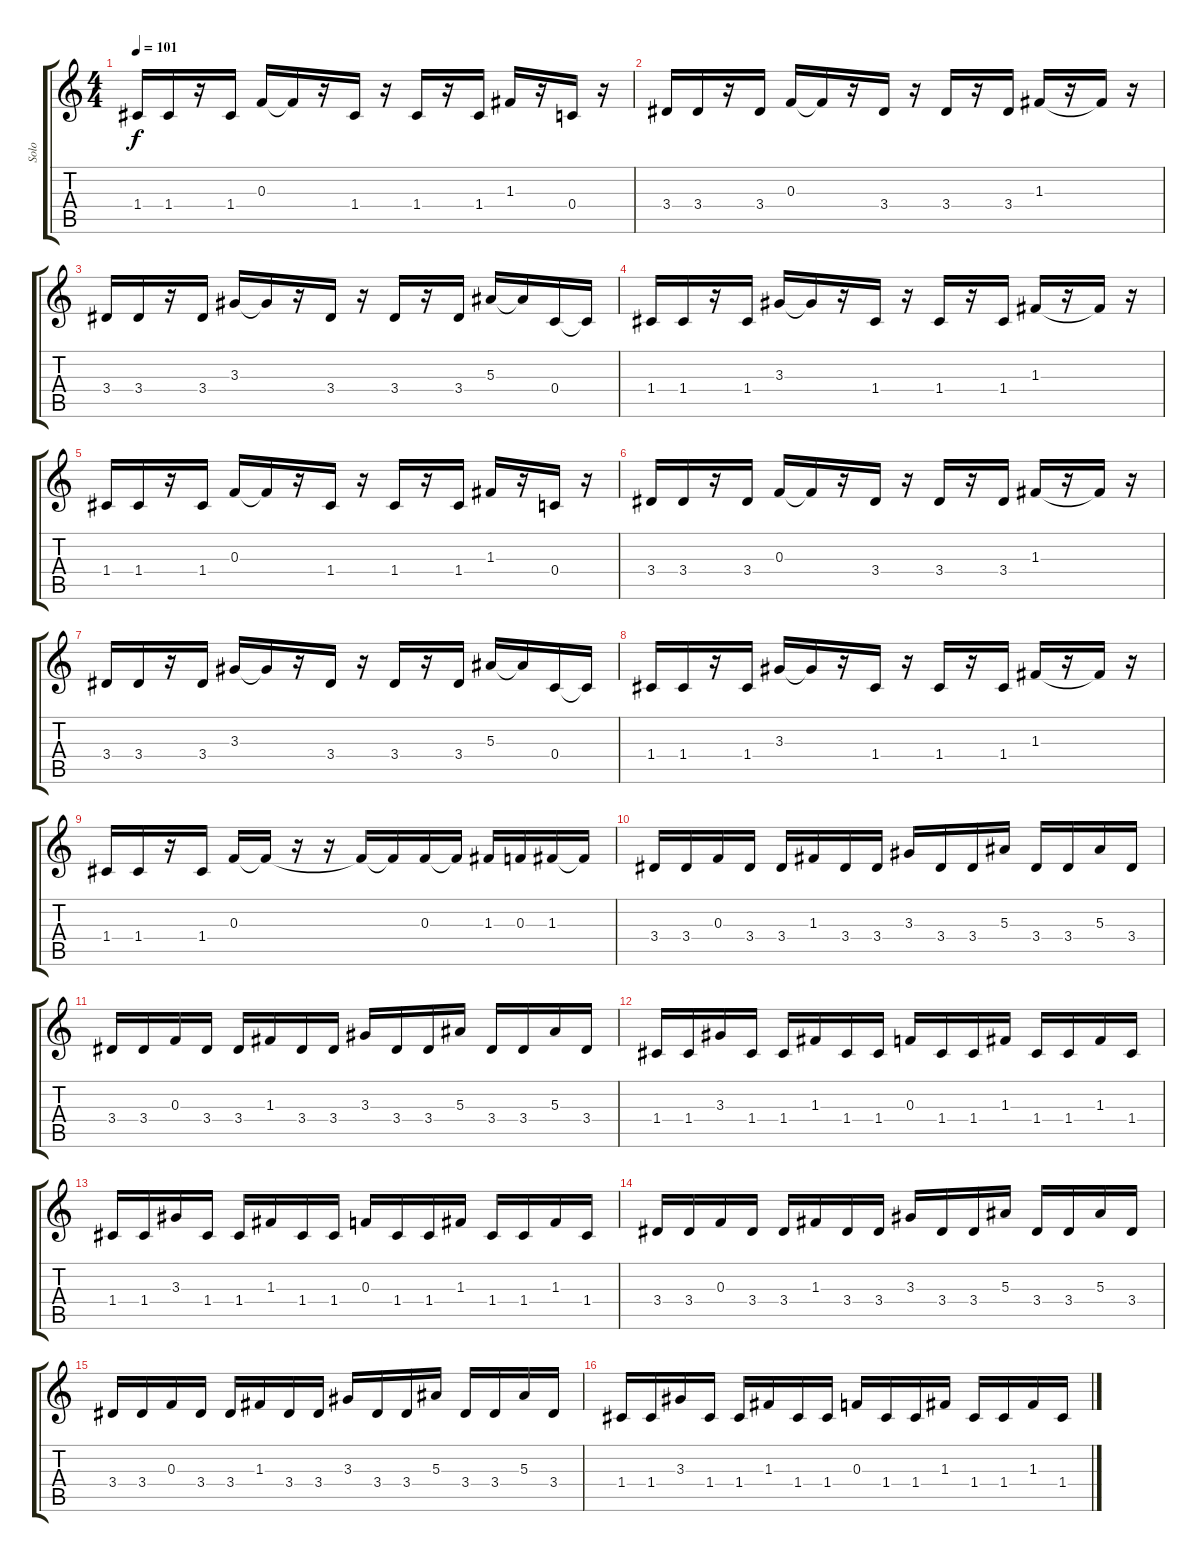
\track ("Solo" "Solo") {instrument overdrivenguitar}
\staff {score tabs}
\tuning (D4 A3 F3 C3 G2 D2) {hide}
\ts (4 4)
\tempo 101
\clef g2
\ks c
1.4.16{dy f} 1.4.16 r.16 1.4.16 0.3.16 0.3{t}.16 r.16 1.4.16 r.16 1.4.16 r.16 1.4.16 1.3.16 r.16 0.4.16 r.16 |
3.4.16 3.4.16 r.16 3.4.16 0.3.16 0.3{t}.16 r.16 3.4.16 r.16 3.4.16 r.16 3.4.16 1.3.16 r.16 1.3{t}.16 r.16 |
3.4.16 3.4.16 r.16 3.4.16 3.3.16 3.3{t}.16 r.16 3.4.16 r.16 3.4.16 r.16 3.4.16 5.3.16 5.3{t}.16 0.4.16 0.4{t}.16 |
1.4.16 1.4.16 r.16 1.4.16 3.3.16 3.3{t}.16 r.16 1.4.16 r.16 1.4.16 r.16 1.4.16 1.3.16 r.16 1.3{t}.16 r.16 |
1.4.16 1.4.16 r.16 1.4.16 0.3.16 0.3{t}.16 r.16 1.4.16 r.16 1.4.16 r.16 1.4.16 1.3.16 r.16 0.4.16 r.16 |
3.4.16 3.4.16 r.16 3.4.16 0.3.16 0.3{t}.16 r.16 3.4.16 r.16 3.4.16 r.16 3.4.16 1.3.16 r.16 1.3{t}.16 r.16 |
3.4.16 3.4.16 r.16 3.4.16 3.3.16 3.3{t}.16 r.16 3.4.16 r.16 3.4.16 r.16 3.4.16 5.3.16 5.3{t}.16 0.4.16 0.4{t}.16 |
1.4.16 1.4.16 r.16 1.4.16 3.3.16 3.3{t}.16 r.16 1.4.16 r.16 1.4.16 r.16 1.4.16 1.3.16 r.16 1.3{t}.16 r.16 |
1.4.16 1.4.16 r.16 1.4.16 0.3.16 0.3{t}.16 r.16 r.16 0.3{t}.16 0.3{t}.16 0.3.16 0.3{t}.16 1.3.16 0.3.16 1.3.16 1.3{t}.16 |
3.4.16 3.4.16 0.3.16 3.4.16 3.4.16 1.3.16 3.4.16 3.4.16 3.3.16 3.4.16 3.4.16 5.3.16 3.4.16 3.4.16 5.3.16 3.4.16 |
3.4.16 3.4.16 0.3.16 3.4.16 3.4.16 1.3.16 3.4.16 3.4.16 3.3.16 3.4.16 3.4.16 5.3.16 3.4.16 3.4.16 5.3.16 3.4.16 |
1.4.16 1.4.16 3.3.16 1.4.16 1.4.16 1.3.16 1.4.16 1.4.16 0.3.16 1.4.16 1.4.16 1.3.16 1.4.16 1.4.16 1.3.16 1.4.16 |
1.4.16 1.4.16 3.3.16 1.4.16 1.4.16 1.3.16 1.4.16 1.4.16 0.3.16 1.4.16 1.4.16 1.3.16 1.4.16 1.4.16 1.3.16 1.4.16 |
3.4.16 3.4.16 0.3.16 3.4.16 3.4.16 1.3.16 3.4.16 3.4.16 3.3.16 3.4.16 3.4.16 5.3.16 3.4.16 3.4.16 5.3.16 3.4.16 |
3.4.16 3.4.16 0.3.16 3.4.16 3.4.16 1.3.16 3.4.16 3.4.16 3.3.16 3.4.16 3.4.16 5.3.16 3.4.16 3.4.16 5.3.16 3.4.16 |
1.4.16 1.4.16 3.3.16 1.4.16 1.4.16 1.3.16 1.4.16 1.4.16 0.3.16 1.4.16 1.4.16 1.3.16 1.4.16 1.4.16 1.3.16 1.4.16
